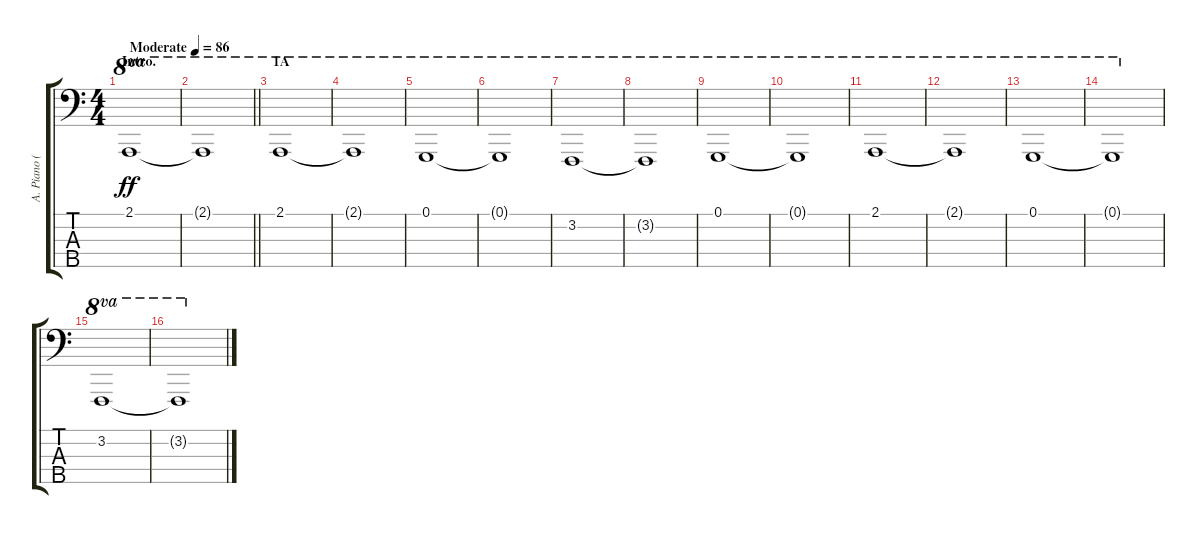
\track ("A. Piano (Left Hand)" "A. Piano (") {instrument acousticgrandpiano}
\staff {score tabs}
\tuning (G2 D2 A1 E1 B0) {hide}
\ts (4 4)
\section ("" "Intro.")
\tempo (86 "Moderate")
\clef f4
\ks c
2.1.1{ot 8va dy ff instrument acousticgrandpiano} |
\barLineRight lightlight
2.1{t}.1{ot 8va} |
\section ("" "1A")
2.1.1{ot 8va} |
2.1{t}.1{ot 8va} |
0.1.1{ot 8va} |
0.1{t}.1{ot 8va} |
3.2.1{ot 8va} |
3.2{t}.1{ot 8va} |
0.1.1{ot 8va} |
0.1{t}.1{ot 8va} |
2.1.1{ot 8va} |
2.1{t}.1{ot 8va} |
0.1.1{ot 8va} |
0.1{t}.1{ot 8va} |
3.2.1{ot 8va} |
3.2{t}.1{ot 8va}
